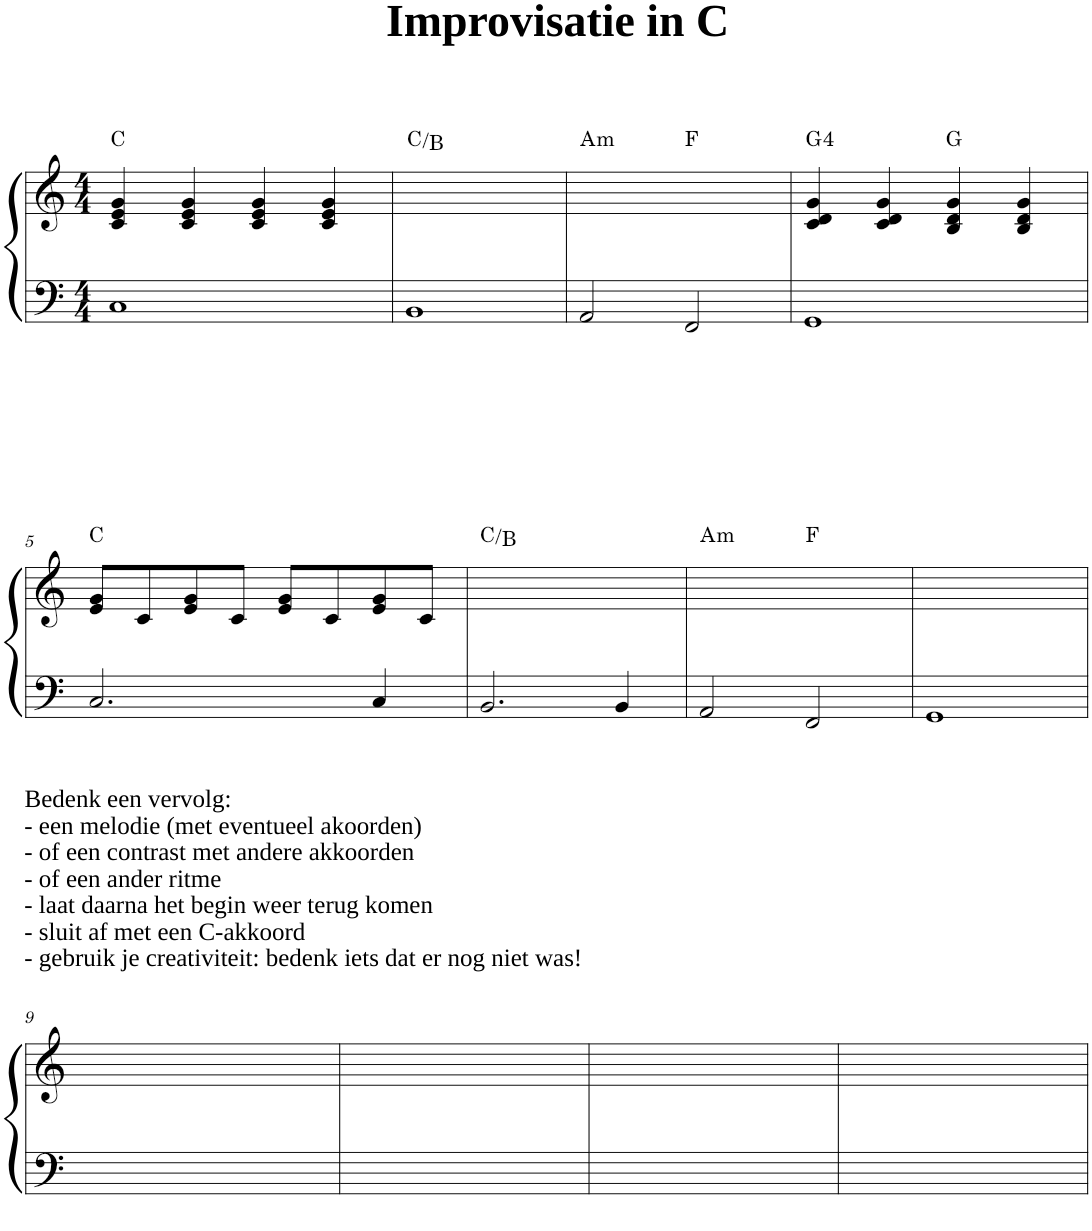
**kern	**kern	**harte
*part1	*part1	*part1
*staff2	*staff1	*
*I"Piano	*	*
*I'Pno.	*	*
*clefF4	*clefG2	*
*k[]	*k[]	*
*M4/4	*M4/4	*
=1	=1	=1
1C	4c/ 4e/ 4g/	C:maj
.	4c/ 4e/ 4g/	.
.	4c/ 4e/ 4g/	.
.	4c/ 4e/ 4g/	.
=2	=2	=2
1BB	1ryy	C:maj/7
=3	=3	=3
!	!	!LO:H:kt=m
*	*^	*
2AA/	1ryy	2ryy	A:min
2FF/	.	2ryy	F:maj
*	*v	*v	*
=4	=4	=4
1GG	4c/ 4d/ 4g/	G:maj(4)
.	4c/ 4d/ 4g/	.
.	4B/ 4d/ 4g/	G:maj
.	4B/ 4d/ 4g/	.
!!LO:LB:g=z
=5	=5	=5
2.C/	8e/ 8g/L	C:maj
.	8c/	.
.	8e/ 8g/	.
.	8c/J	.
.	8e/ 8g/L	.
.	8c/	.
4C/	8e/ 8g/	.
.	8c/J	.
=6	=6	=6
2.BB/	1ryy	C:maj/7
4BB/	.	.
=7	=7	=7
!	!	!LO:H:kt=m
*	*^	*
2AA/	1ryy	2ryy	A:min
2FF/	.	2ryy	F:maj
*	*v	*v	*
=8	=8	=8
1GG	1ryy	.
!!LO:LB:g=z
=9	=9	=9
!	!LO:TX:a:t=Bedenk een vervolg&colon;	!
!	!LO:TX:a:t=- een melodie (met eventueel akoorden)	!
!	!LO:TX:a:t=- of een contrast met andere akkoorden	!
!	!LO:TX:a:t=- of een ander ritme	!
!	!LO:TX:a:t=- laat daarna het begin weer terug komen	!
!	!LO:TX:a:t=- sluit af met een C-akkoord	!
!	!LO:TX:a:t=- gebruik je creativiteit&colon; bedenk iets dat er nog niet was!	!
!LO:TX:a:t=Bedenk een vervolg&colon;	!	!
!LO:TX:a:t=- een melodie (met eventueel akoorden)	!	!
!LO:TX:a:t=- of een contrast met andere akkoorden	!	!
!LO:TX:a:t=- of een ander ritme	!	!
!LO:TX:a:t=- laat daarna het begin weer terug komen	!	!
!LO:TX:a:t=- sluit af met een C-akkoord	!	!
!LO:TX:a:t=- gebruik je creativiteit&colon; bedenk iets dat er nog niet was!	!	!
1ryy	1ryy	.
=10	=10	=10
1ryy	1ryy	.
=11	=11	=11
1ryy	1ryy	.
=12	=12	=12
1ryy	1ryy	.
=	=	=
*-	*-	*-
